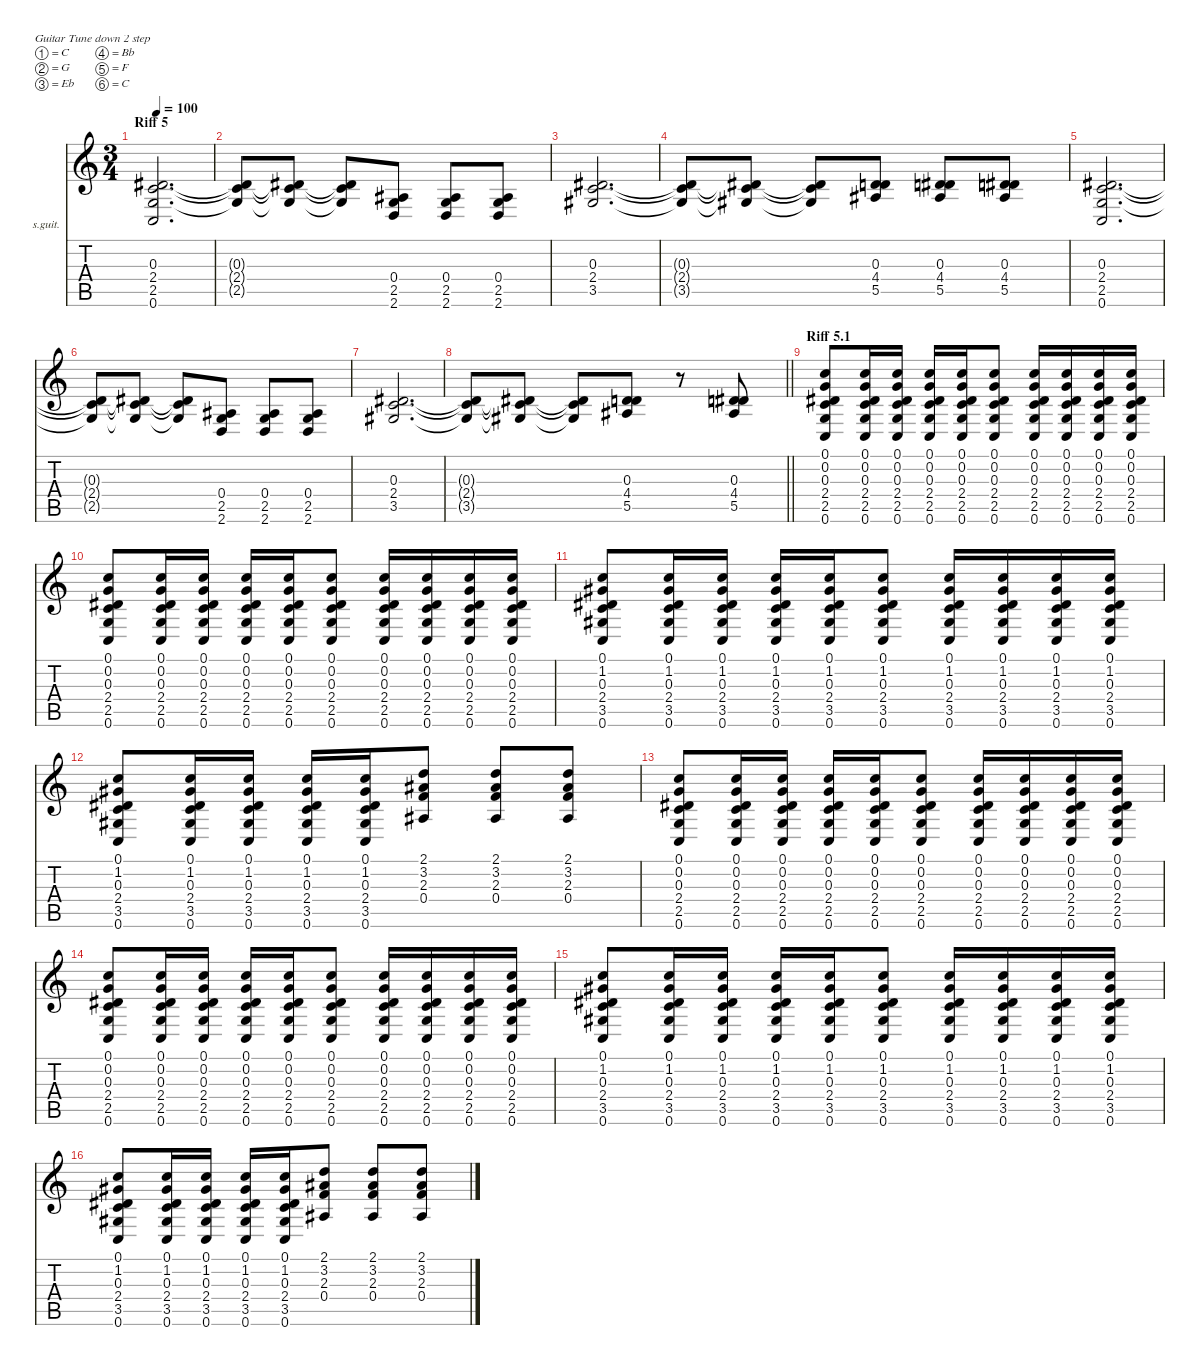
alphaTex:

\defaultSystemsLayout 4
\hideDynamics
\bracketExtendMode nobrackets
\firstSystemTrackNameOrientation horizontal
\otherSystemsTrackNameOrientation horizontal
\track ("Wildgeraesch" "s.guit.") {instrument acousticguitarsteel}
\staff {score tabs}
\tuning (C4 G3 Eb3 Bb2 F2 C2)
\ts (3 4)
\section ("" "Riff 5")
\tempo 100
\clef g2
\ks c
(0.3{acc #} 2.4 2.5 0.6).2{d dy f beam Up} |
(0.3{t acc #} 2.4{t} 2.5{t}).8{beam Up} (0.3{t acc #} 2.4{t} 2.5{t}).8{beam Up} (0.3{t acc #} 2.4{t} 2.5{t}).8{beam Up} (0.4{acc #} 2.5 2.6).8{beam Up} (0.4{acc #} 2.5 2.6).8{beam Up} (0.4{acc #} 2.5 2.6).8{beam Up} |
(0.3{acc #} 2.4 3.5{acc #}).2{d beam Up} |
(0.3{t acc #} 2.4{t} 3.5{t acc #}).8{beam Up} (0.3{t acc #} 2.4{t} 3.5{t acc #}).8{beam Up} (0.3{t acc #} 2.4{t} 3.5{t acc #}).8{beam Up} (0.3{acc #} 4.4 5.5{acc #}).8{beam Up} (0.3{acc #} 4.4 5.5{acc #}).8{beam Up} (0.3{acc #} 4.4 5.5{acc #}).8{beam Up} |
(0.3{acc #} 2.4 2.5 0.6).2{d beam Up} |
(0.3{t acc #} 2.4{t} 2.5{t}).8{beam Up} (0.3{t acc #} 2.4{t} 2.5{t}).8{beam Up} (0.3{t acc #} 2.4{t} 2.5{t}).8{beam Up} (0.4{acc #} 2.5 2.6).8{beam Up} (0.4{acc #} 2.5 2.6).8{beam Up} (0.4{acc #} 2.5 2.6).8{beam Up} |
(0.3{acc #} 2.4 3.5{acc #}).2{d beam Up} |
\barLineRight lightlight
(0.3{t acc #} 2.4{t} 3.5{t acc #}).8{beam Up} (0.3{t acc #} 2.4{t} 3.5{t acc #}).8{beam Up} (0.3{t acc #} 2.4{t} 3.5{t acc #}).8{beam Up} (0.3{acc #} 4.4 5.5{acc #}).8{beam Up} r.8{beam Up} (0.3{acc #} 4.4 5.5{acc #}).8{beam Up} |
\section ("" "Riff 5.1")
(0.1 0.2 0.3{acc #} 2.4 2.5 0.6).8{beam Up} (0.1 0.2 0.3{acc #} 2.4 2.5 0.6).16{beam Up} (0.1 0.2 0.3{acc #} 2.4 2.5 0.6).16{beam Up} (0.1 0.2 0.3{acc #} 2.4 2.5 0.6).16{beam Up} (0.1 0.2 0.3{acc #} 2.4 2.5 0.6).16{beam Up} (0.1 0.2 0.3{acc #} 2.4 2.5 0.6).8{beam Up} (0.1 0.2 0.3{acc #} 2.4 2.5 0.6).16{beam Up} (0.1 0.2 0.3{acc #} 2.4 2.5 0.6).16{beam Up} (0.1 0.2 0.3{acc #} 2.4 2.5 0.6).16{beam Up} (0.1 0.2 0.3{acc #} 2.4 2.5 0.6).16{beam Up} |
(0.1 0.2 0.3{acc #} 2.4 2.5 0.6).8{beam Up} (0.1 0.2 0.3{acc #} 2.4 2.5 0.6).16{beam Up} (0.1 0.2 0.3{acc #} 2.4 2.5 0.6).16{beam Up} (0.1 0.2 0.3{acc #} 2.4 2.5 0.6).16{beam Up} (0.1 0.2 0.3{acc #} 2.4 2.5 0.6).16{beam Up} (0.1 0.2 0.3{acc #} 2.4 2.5 0.6).8{beam Up} (0.1 0.2 0.3{acc #} 2.4 2.5 0.6).16{beam Up} (0.1 0.2 0.3{acc #} 2.4 2.5 0.6).16{beam Up} (0.1 0.2 0.3{acc #} 2.4 2.5 0.6).16{beam Up} (0.1 0.2 0.3{acc #} 2.4 2.5 0.6).16{beam Up} |
(0.1 1.2{acc #} 0.3{acc #} 2.4 3.5{acc #} 0.6).8{beam Up} (0.1 1.2{acc #} 0.3{acc #} 2.4 3.5{acc #} 0.6).16{beam Up} (0.1 1.2{acc #} 0.3{acc #} 2.4 3.5{acc #} 0.6).16{beam Up} (0.1 1.2{acc #} 0.3{acc #} 2.4 3.5{acc #} 0.6).16{beam Up} (0.1 1.2{acc #} 0.3{acc #} 2.4 3.5{acc #} 0.6).16{beam Up} (0.1 1.2{acc #} 0.3{acc #} 2.4 3.5{acc #} 0.6).8{beam Up} (0.1 1.2{acc #} 0.3{acc #} 2.4 3.5{acc #} 0.6).16{beam Up} (0.1 1.2{acc #} 0.3{acc #} 2.4 3.5{acc #} 0.6).16{beam Up} (0.1 1.2{acc #} 0.3{acc #} 2.4 3.5{acc #} 0.6).16{beam Up} (0.1 1.2{acc #} 0.3{acc #} 2.4 3.5{acc #} 0.6).16{beam Up} |
(0.1 1.2{acc #} 0.3{acc #} 2.4 3.5{acc #} 0.6).8{beam Up} (0.1 1.2{acc #} 0.3{acc #} 2.4 3.5{acc #} 0.6).16{beam Up} (0.1 1.2{acc #} 0.3{acc #} 2.4 3.5{acc #} 0.6).16{beam Up} (0.1 1.2{acc #} 0.3{acc #} 2.4 3.5{acc #} 0.6).16{beam Up} (0.1 1.2{acc #} 0.3{acc #} 2.4 3.5{acc #} 0.6).16{beam Up} (2.1 3.2{acc #} 2.3 0.4{acc #}).8{beam Up} (2.1 3.2{acc #} 2.3 0.4{acc #}).8{beam Up} (2.1 3.2{acc #} 2.3 0.4{acc #}).8{beam Up} |
(0.1 0.2 0.3{acc #} 2.4 2.5 0.6).8{beam Up} (0.1 0.2 0.3{acc #} 2.4 2.5 0.6).16{beam Up} (0.1 0.2 0.3{acc #} 2.4 2.5 0.6).16{beam Up} (0.1 0.2 0.3{acc #} 2.4 2.5 0.6).16{beam Up} (0.1 0.2 0.3{acc #} 2.4 2.5 0.6).16{beam Up} (0.1 0.2 0.3{acc #} 2.4 2.5 0.6).8{beam Up} (0.1 0.2 0.3{acc #} 2.4 2.5 0.6).16{beam Up} (0.1 0.2 0.3{acc #} 2.4 2.5 0.6).16{beam Up} (0.1 0.2 0.3{acc #} 2.4 2.5 0.6).16{beam Up} (0.1 0.2 0.3{acc #} 2.4 2.5 0.6).16{beam Up} |
(0.1 0.2 0.3{acc #} 2.4 2.5 0.6).8{beam Up} (0.1 0.2 0.3{acc #} 2.4 2.5 0.6).16{beam Up} (0.1 0.2 0.3{acc #} 2.4 2.5 0.6).16{beam Up} (0.1 0.2 0.3{acc #} 2.4 2.5 0.6).16{beam Up} (0.1 0.2 0.3{acc #} 2.4 2.5 0.6).16{beam Up} (0.1 0.2 0.3{acc #} 2.4 2.5 0.6).8{beam Up} (0.1 0.2 0.3{acc #} 2.4 2.5 0.6).16{beam Up} (0.1 0.2 0.3{acc #} 2.4 2.5 0.6).16{beam Up} (0.1 0.2 0.3{acc #} 2.4 2.5 0.6).16{beam Up} (0.1 0.2 0.3{acc #} 2.4 2.5 0.6).16{beam Up} |
(0.1 1.2{acc #} 0.3{acc #} 2.4 3.5{acc #} 0.6).8{beam Up} (0.1 1.2{acc #} 0.3{acc #} 2.4 3.5{acc #} 0.6).16{beam Up} (0.1 1.2{acc #} 0.3{acc #} 2.4 3.5{acc #} 0.6).16{beam Up} (0.1 1.2{acc #} 0.3{acc #} 2.4 3.5{acc #} 0.6).16{beam Up} (0.1 1.2{acc #} 0.3{acc #} 2.4 3.5{acc #} 0.6).16{beam Up} (0.1 1.2{acc #} 0.3{acc #} 2.4 3.5{acc #} 0.6).8{beam Up} (0.1 1.2{acc #} 0.3{acc #} 2.4 3.5{acc #} 0.6).16{beam Up} (0.1 1.2{acc #} 0.3{acc #} 2.4 3.5{acc #} 0.6).16{beam Up} (0.1 1.2{acc #} 0.3{acc #} 2.4 3.5{acc #} 0.6).16{beam Up} (0.1 1.2{acc #} 0.3{acc #} 2.4 3.5{acc #} 0.6).16{beam Up} |
(0.1 1.2{acc #} 0.3{acc #} 2.4 3.5{acc #} 0.6).8{beam Up} (0.1 1.2{acc #} 0.3{acc #} 2.4 3.5{acc #} 0.6).16{beam Up} (0.1 1.2{acc #} 0.3{acc #} 2.4 3.5{acc #} 0.6).16{beam Up} (0.1 1.2{acc #} 0.3{acc #} 2.4 3.5{acc #} 0.6).16{beam Up} (0.1 1.2{acc #} 0.3{acc #} 2.4 3.5{acc #} 0.6).16{beam Up} (2.1 3.2{acc #} 2.3 0.4{acc #}).8{beam Up} (2.1 3.2{acc #} 2.3 0.4{acc #}).8{beam Up} (2.1 3.2{acc #} 2.3 0.4{acc #}).8{beam Up}
